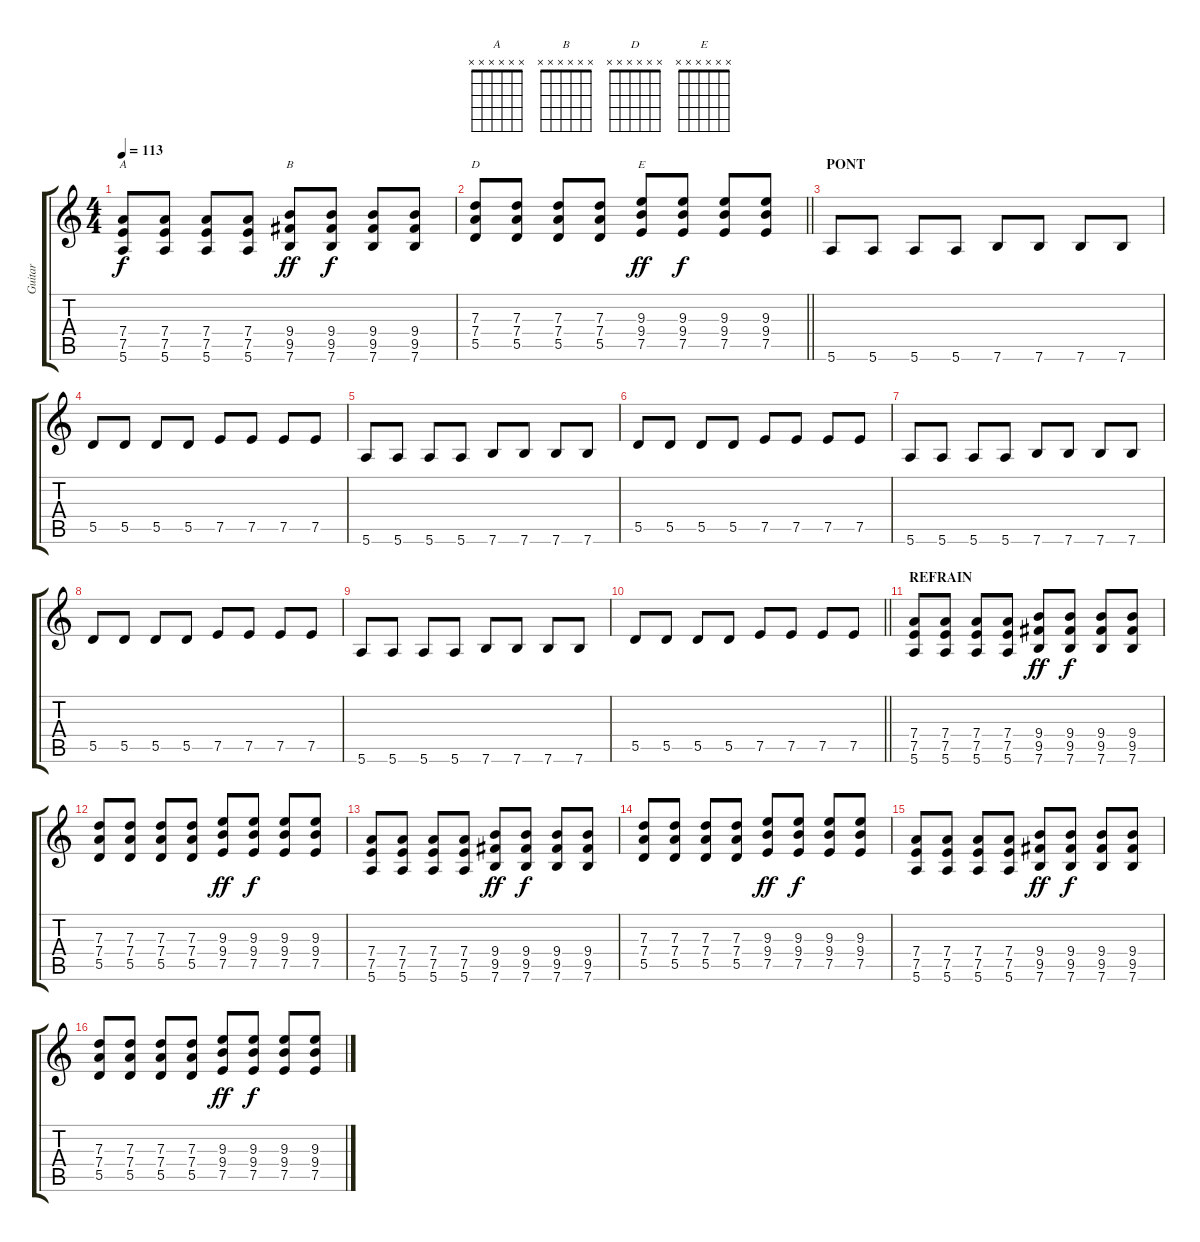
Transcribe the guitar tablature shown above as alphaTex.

\track ("Guitar" "Guitar") {instrument electricguitarclean}
\staff {score tabs}
\tuning (E4 B3 G3 D3 A2 E2) {hide}
\chord ("A" x x x x x x)
\chord ("B" x x x x x x)
\chord ("D" x x x x x x)
\chord ("E" x x x x x x)
\ts (4 4)
\tempo 113
\clef g2
\ks c
(7.4 7.5 5.6).8{ch "A" dy f} (7.4 7.5 5.6).8 (7.4 7.5 5.6).8 (7.4 7.5 5.6).8 (9.4 9.5 7.6).8{ch "B" dy ff} (9.4 9.5 7.6).8{dy f} (9.4 9.5 7.6).8 (9.4 9.5 7.6).8 |
\barLineRight lightlight
(7.3 7.4 5.5).8{ch "D"} (7.3 7.4 5.5).8 (7.3 7.4 5.5).8 (7.3 7.4 5.5).8 (9.3 9.4 7.5).8{ch "E" dy ff} (9.3 9.4 7.5).8{dy f} (9.3 9.4 7.5).8 (9.3 9.4 7.5).8 |
\section ("" "PONT")
5.6.8 5.6.8 5.6.8 5.6.8 7.6.8 7.6.8 7.6.8 7.6.8 |
5.5.8 5.5.8 5.5.8 5.5.8 7.5.8 7.5.8 7.5.8 7.5.8 |
5.6.8 5.6.8 5.6.8 5.6.8 7.6.8 7.6.8 7.6.8 7.6.8 |
5.5.8 5.5.8 5.5.8 5.5.8 7.5.8 7.5.8 7.5.8 7.5.8 |
5.6.8 5.6.8 5.6.8 5.6.8 7.6.8 7.6.8 7.6.8 7.6.8 |
5.5.8 5.5.8 5.5.8 5.5.8 7.5.8 7.5.8 7.5.8 7.5.8 |
5.6.8 5.6.8 5.6.8 5.6.8 7.6.8 7.6.8 7.6.8 7.6.8 |
\barLineRight lightlight
5.5.8 5.5.8 5.5.8 5.5.8 7.5.8 7.5.8 7.5.8 7.5.8 |
\section ("" "REFRAIN")
(7.4 7.5 5.6).8 (7.4 7.5 5.6).8 (7.4 7.5 5.6).8 (7.4 7.5 5.6).8 (9.4 9.5 7.6).8{dy ff} (9.4 9.5 7.6).8{dy f} (9.4 9.5 7.6).8 (9.4 9.5 7.6).8 |
(7.3 7.4 5.5).8 (7.3 7.4 5.5).8 (7.3 7.4 5.5).8 (7.3 7.4 5.5).8 (9.3 9.4 7.5).8{dy ff} (9.3 9.4 7.5).8{dy f} (9.3 9.4 7.5).8 (9.3 9.4 7.5).8 |
(7.4 7.5 5.6).8 (7.4 7.5 5.6).8 (7.4 7.5 5.6).8 (7.4 7.5 5.6).8 (9.4 9.5 7.6).8{dy ff} (9.4 9.5 7.6).8{dy f} (9.4 9.5 7.6).8 (9.4 9.5 7.6).8 |
(7.3 7.4 5.5).8 (7.3 7.4 5.5).8 (7.3 7.4 5.5).8 (7.3 7.4 5.5).8 (9.3 9.4 7.5).8{dy ff} (9.3 9.4 7.5).8{dy f} (9.3 9.4 7.5).8 (9.3 9.4 7.5).8 |
(7.4 7.5 5.6).8 (7.4 7.5 5.6).8 (7.4 7.5 5.6).8 (7.4 7.5 5.6).8 (9.4 9.5 7.6).8{dy ff} (9.4 9.5 7.6).8{dy f} (9.4 9.5 7.6).8 (9.4 9.5 7.6).8 |
(7.3 7.4 5.5).8 (7.3 7.4 5.5).8 (7.3 7.4 5.5).8 (7.3 7.4 5.5).8 (9.3 9.4 7.5).8{dy ff} (9.3 9.4 7.5).8{dy f} (9.3 9.4 7.5).8 (9.3 9.4 7.5).8
